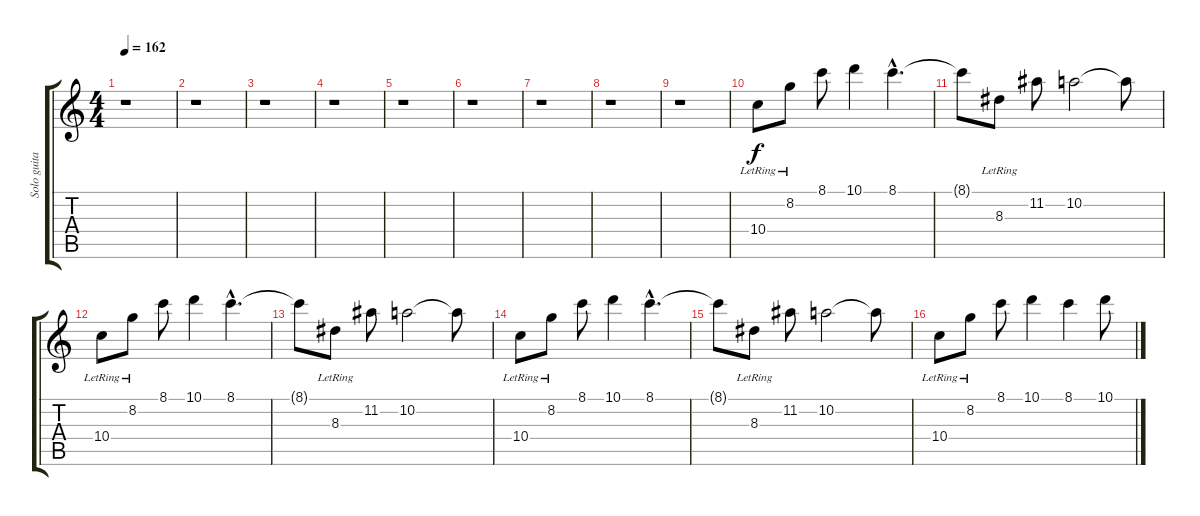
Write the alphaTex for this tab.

\track ("Solo guitar" "Solo guita") {instrument overdrivenguitar}
\staff {score tabs}
\tuning (E4 B3 G3 D3 A2 D2) {hide}
\ts (4 4)
\tempo 162
\clef g2
\ks c
r.1{dy f} |
r.1 |
r.1 |
r.1 |
r.1 |
r.1 |
r.1 |
r.1 |
r.1 |
10.4{lr}.8 8.2{lr}.8 8.1.8 10.1.4 8.1{hac}.4{d} |
8.1{t}.8 8.3{lr}.8 11.2.8 10.2.2 10.2{t}.8 |
10.4{lr}.8 8.2{lr}.8 8.1.8 10.1.4 8.1{hac}.4{d} |
8.1{t}.8 8.3{lr}.8 11.2.8 10.2.2 10.2{t}.8 |
10.4{lr}.8 8.2{lr}.8 8.1.8 10.1.4 8.1{hac}.4{d} |
8.1{t}.8 8.3{lr}.8 11.2.8 10.2.2 10.2{t}.8 |
10.4{lr}.8 8.2{lr}.8 8.1.8 10.1.4 8.1.4 10.1.8
